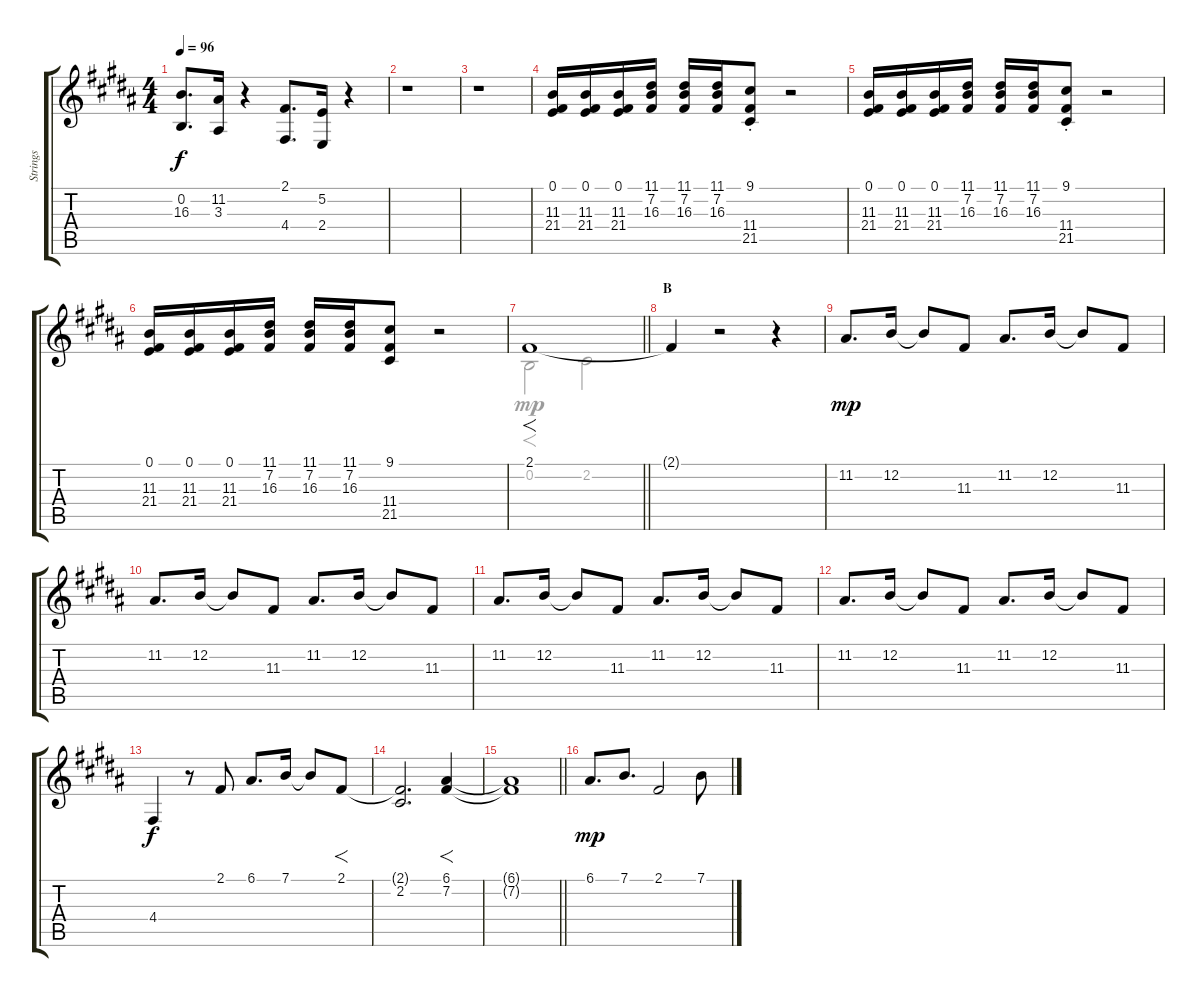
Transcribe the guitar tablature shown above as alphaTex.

\track ("Strings" "Strings") {instrument stringensemble1}
\staff {score tabs}
\tuning (E4 B3 G3 D3 A2 E2) {hide}
\voice
\ts (4 4)
\tempo 96
\clef g2
\ks b
(0.2 16.3).8{d dy f} (11.2 3.3).16 r.4 (2.1 4.4).8{d} (5.2 2.4).16 r.4 |
r.1 |
r.1 |
(0.1 11.3 21.4).16 (0.1 11.3 21.4).16 (0.1 11.3 21.4).16 (11.1 7.2 16.3).16 (11.1 7.2 16.3).16 (11.1 7.2 16.3).16 (9.1{st} 11.4{st} 21.5{st}).8 r.2 |
(0.1 11.3 21.4).16 (0.1 11.3 21.4).16 (0.1 11.3 21.4).16 (11.1 7.2 16.3).16 (11.1 7.2 16.3).16 (11.1 7.2 16.3).16 (9.1{st} 11.4{st} 21.5{st}).8 r.2 |
(0.1 11.3 21.4).16 (0.1 11.3 21.4).16 (0.1 11.3 21.4).16 (11.1 7.2 16.3).16 (11.1 7.2 16.3).16 (11.1 7.2 16.3).16 (9.1 11.4 21.5).8 r.2 |
\barLineRight lightlight
2.1.1{f} |
\section ("" "B")
2.1{t}.4 r.2 r.4 |
11.2.8{d dy mp} 12.2.16 12.2{t}.8 11.3.8 11.2.8{d} 12.2.16 12.2{t}.8 11.3.8 |
11.2.8{d} 12.2.16 12.2{t}.8 11.3.8 11.2.8{d} 12.2.16 12.2{t}.8 11.3.8 |
11.2.8{d} 12.2.16 12.2{t}.8 11.3.8 11.2.8{d} 12.2.16 12.2{t}.8 11.3.8 |
11.2.8{d} 12.2.16 12.2{t}.8 11.3.8 11.2.8{d} 12.2.16 12.2{t}.8 11.3.8 |
4.4.4{dy f} r.8 2.1.8 6.1.8{d} 7.1.16 7.1{t}.8 2.1.8{f} |
(2.1{t} 2.2).2{d} (6.1 7.2).4{f} |
\barLineRight lightlight
(6.1{t} 7.2{t}).1 |
6.1.8{d dy mp} 7.1.8{d} 2.1.2 7.1.8
\voice
\clef g2
\ottava regular
\simile none
\ks b
|
|
|
|
|
|
\barLineRight lightlight
0.2.2{f} 2.2.2 |
|
|
|
|
|
|
|
\barLineRight lightlight
|
